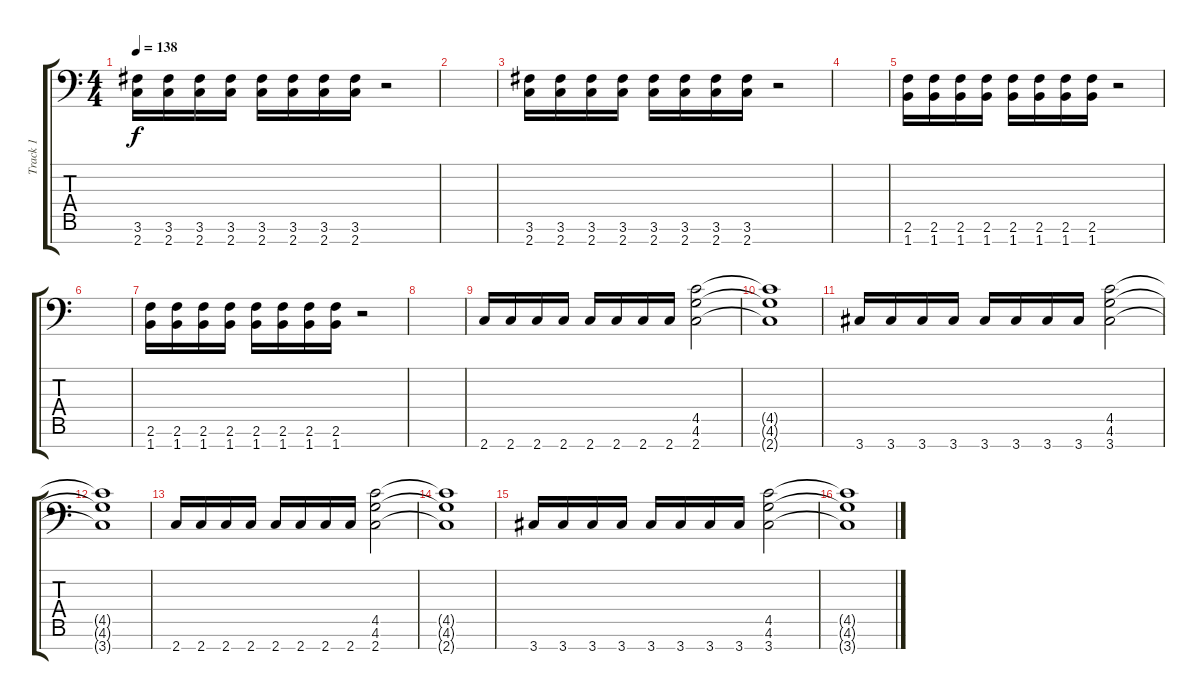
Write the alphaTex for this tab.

\track ("Track 1" "Track 1") {instrument distortionguitar}
\staff {score tabs}
\tuning (Eb4 Bb3 Gb3 Db3 Ab2 Eb2 Bb1) {hide}
\ts (4 4)
\tempo 138
\clef f4
\ks c
(3.6 2.7).16{dy f} (3.6 2.7).16 (3.6 2.7).16 (3.6 2.7).16 (3.6 2.7).16 (3.6 2.7).16 (3.6 2.7).16 (3.6 2.7).16 r.2 |
|
(3.6 2.7).16 (3.6 2.7).16 (3.6 2.7).16 (3.6 2.7).16 (3.6 2.7).16 (3.6 2.7).16 (3.6 2.7).16 (3.6 2.7).16 r.2 |
|
(2.6 1.7).16 (2.6 1.7).16 (2.6 1.7).16 (2.6 1.7).16 (2.6 1.7).16 (2.6 1.7).16 (2.6 1.7).16 (2.6 1.7).16 r.2 |
|
(2.6 1.7).16 (2.6 1.7).16 (2.6 1.7).16 (2.6 1.7).16 (2.6 1.7).16 (2.6 1.7).16 (2.6 1.7).16 (2.6 1.7).16 r.2 |
|
2.7.16 2.7.16 2.7.16 2.7.16 2.7.16 2.7.16 2.7.16 2.7.16 (4.5 4.6 2.7).2 |
(4.5{t} 4.6{t} 2.7{t}).1 |
3.7.16 3.7.16 3.7.16 3.7.16 3.7.16 3.7.16 3.7.16 3.7.16 (4.5 4.6 3.7).2 |
(4.5{t} 4.6{t} 3.7{t}).1 |
2.7.16 2.7.16 2.7.16 2.7.16 2.7.16 2.7.16 2.7.16 2.7.16 (4.5 4.6 2.7).2 |
(4.5{t} 4.6{t} 2.7{t}).1 |
3.7.16 3.7.16 3.7.16 3.7.16 3.7.16 3.7.16 3.7.16 3.7.16 (4.5 4.6 3.7).2 |
(4.5{t} 4.6{t} 3.7{t}).1
